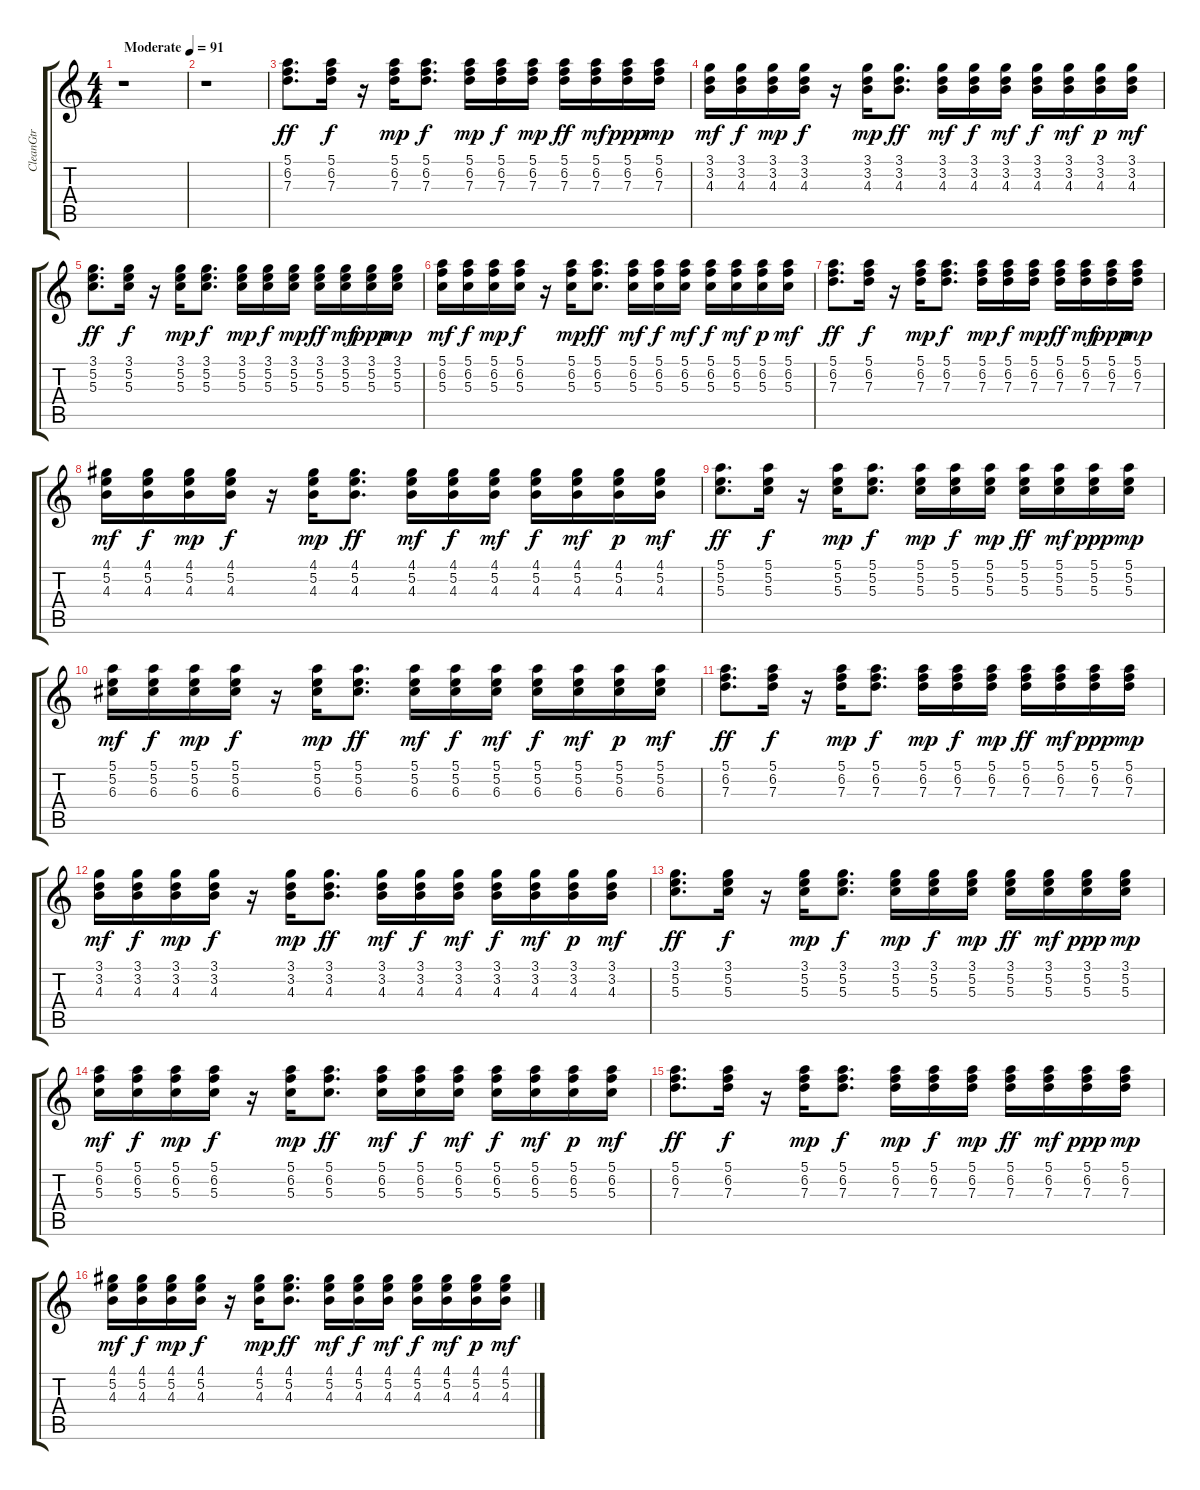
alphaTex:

\track ("CleanGtr" "CleanGtr") {instrument electricguitarclean}
\staff {score tabs}
\tuning (E4 B3 G3 D3 A2 E2) {hide}
\ts (4 4)
\tempo (91 "Moderate")
\clef g2
\ks c
r.1{dy ff instrument electricguitarclean} |
r.1 |
(5.1 6.2 7.3).8{d volume 6} (5.1 6.2 7.3).16{dy f} r.16 (5.1 6.2 7.3).16{dy mp} (5.1 6.2 7.3).8{d dy f} (5.1 6.2 7.3).16{dy mp} (5.1 6.2 7.3).16{dy f} (5.1 6.2 7.3).16{dy mp} (5.1 6.2 7.3).16{dy ff} (5.1 6.2 7.3).16{dy mf} (5.1 6.2 7.3).16{dy ppp} (5.1 6.2 7.3).16{dy mp} |
(3.1 3.2 4.3).16{dy mf} (3.1 3.2 4.3).16{dy f} (3.1 3.2 4.3).16{dy mp} (3.1 3.2 4.3).16{dy f} r.16 (3.1 3.2 4.3).16{dy mp} (3.1 3.2 4.3).8{d dy ff} (3.1 3.2 4.3).16{dy mf} (3.1 3.2 4.3).16{dy f} (3.1 3.2 4.3).16{dy mf} (3.1 3.2 4.3).16{dy f} (3.1 3.2 4.3).16{dy mf} (3.1 3.2 4.3).16{dy p} (3.1 3.2 4.3).16{dy mf} |
(3.1 5.2 5.3).8{d dy ff} (3.1 5.2 5.3).16{dy f} r.16 (3.1 5.2 5.3).16{dy mp} (3.1 5.2 5.3).8{d dy f} (3.1 5.2 5.3).16{dy mp} (3.1 5.2 5.3).16{dy f} (3.1 5.2 5.3).16{dy mp} (3.1 5.2 5.3).16{dy ff} (3.1 5.2 5.3).16{dy mf} (3.1 5.2 5.3).16{dy ppp} (3.1 5.2 5.3).16{dy mp} |
(5.1 6.2 5.3).16{dy mf} (5.1 6.2 5.3).16{dy f} (5.1 6.2 5.3).16{dy mp} (5.1 6.2 5.3).16{dy f} r.16 (5.1 6.2 5.3).16{dy mp} (5.1 6.2 5.3).8{d dy ff} (5.1 6.2 5.3).16{dy mf} (5.1 6.2 5.3).16{dy f} (5.1 6.2 5.3).16{dy mf} (5.1 6.2 5.3).16{dy f} (5.1 6.2 5.3).16{dy mf} (5.1 6.2 5.3).16{dy p} (5.1 6.2 5.3).16{dy mf} |
(5.1 6.2 7.3).8{d dy ff} (5.1 6.2 7.3).16{dy f} r.16 (5.1 6.2 7.3).16{dy mp} (5.1 6.2 7.3).8{d dy f} (5.1 6.2 7.3).16{dy mp} (5.1 6.2 7.3).16{dy f} (5.1 6.2 7.3).16{dy mp} (5.1 6.2 7.3).16{dy ff} (5.1 6.2 7.3).16{dy mf} (5.1 6.2 7.3).16{dy ppp} (5.1 6.2 7.3).16{dy mp} |
(4.1 5.2 4.3).16{dy mf} (4.1 5.2 4.3).16{dy f} (4.1 5.2 4.3).16{dy mp} (4.1 5.2 4.3).16{dy f} r.16 (4.1 5.2 4.3).16{dy mp} (4.1 5.2 4.3).8{d dy ff} (4.1 5.2 4.3).16{dy mf} (4.1 5.2 4.3).16{dy f} (4.1 5.2 4.3).16{dy mf} (4.1 5.2 4.3).16{dy f} (4.1 5.2 4.3).16{dy mf} (4.1 5.2 4.3).16{dy p} (4.1 5.2 4.3).16{dy mf} |
(5.1 5.2 5.3).8{d dy ff} (5.1 5.2 5.3).16{dy f} r.16 (5.1 5.2 5.3).16{dy mp} (5.1 5.2 5.3).8{d dy f} (5.1 5.2 5.3).16{dy mp} (5.1 5.2 5.3).16{dy f} (5.1 5.2 5.3).16{dy mp} (5.1 5.2 5.3).16{dy ff} (5.1 5.2 5.3).16{dy mf} (5.1 5.2 5.3).16{dy ppp} (5.1 5.2 5.3).16{dy mp} |
(5.1 5.2 6.3).16{dy mf} (5.1 5.2 6.3).16{dy f} (5.1 5.2 6.3).16{dy mp} (5.1 5.2 6.3).16{dy f} r.16 (5.1 5.2 6.3).16{dy mp} (5.1 5.2 6.3).8{d dy ff} (5.1 5.2 6.3).16{dy mf} (5.1 5.2 6.3).16{dy f} (5.1 5.2 6.3).16{dy mf} (5.1 5.2 6.3).16{dy f} (5.1 5.2 6.3).16{dy mf} (5.1 5.2 6.3).16{dy p} (5.1 5.2 6.3).16{dy mf} |
(5.1 6.2 7.3).8{d dy ff} (5.1 6.2 7.3).16{dy f} r.16 (5.1 6.2 7.3).16{dy mp} (5.1 6.2 7.3).8{d dy f} (5.1 6.2 7.3).16{dy mp} (5.1 6.2 7.3).16{dy f} (5.1 6.2 7.3).16{dy mp} (5.1 6.2 7.3).16{dy ff} (5.1 6.2 7.3).16{dy mf} (5.1 6.2 7.3).16{dy ppp} (5.1 6.2 7.3).16{dy mp} |
(3.1 3.2 4.3).16{dy mf} (3.1 3.2 4.3).16{dy f} (3.1 3.2 4.3).16{dy mp} (3.1 3.2 4.3).16{dy f} r.16 (3.1 3.2 4.3).16{dy mp} (3.1 3.2 4.3).8{d dy ff} (3.1 3.2 4.3).16{dy mf} (3.1 3.2 4.3).16{dy f} (3.1 3.2 4.3).16{dy mf} (3.1 3.2 4.3).16{dy f} (3.1 3.2 4.3).16{dy mf} (3.1 3.2 4.3).16{dy p} (3.1 3.2 4.3).16{dy mf} |
(3.1 5.2 5.3).8{d dy ff} (3.1 5.2 5.3).16{dy f} r.16 (3.1 5.2 5.3).16{dy mp} (3.1 5.2 5.3).8{d dy f} (3.1 5.2 5.3).16{dy mp} (3.1 5.2 5.3).16{dy f} (3.1 5.2 5.3).16{dy mp} (3.1 5.2 5.3).16{dy ff} (3.1 5.2 5.3).16{dy mf} (3.1 5.2 5.3).16{dy ppp} (3.1 5.2 5.3).16{dy mp} |
(5.1 6.2 5.3).16{dy mf} (5.1 6.2 5.3).16{dy f} (5.1 6.2 5.3).16{dy mp} (5.1 6.2 5.3).16{dy f} r.16 (5.1 6.2 5.3).16{dy mp} (5.1 6.2 5.3).8{d dy ff} (5.1 6.2 5.3).16{dy mf} (5.1 6.2 5.3).16{dy f} (5.1 6.2 5.3).16{dy mf} (5.1 6.2 5.3).16{dy f} (5.1 6.2 5.3).16{dy mf} (5.1 6.2 5.3).16{dy p} (5.1 6.2 5.3).16{dy mf} |
(5.1 6.2 7.3).8{d dy ff} (5.1 6.2 7.3).16{dy f} r.16 (5.1 6.2 7.3).16{dy mp} (5.1 6.2 7.3).8{d dy f} (5.1 6.2 7.3).16{dy mp} (5.1 6.2 7.3).16{dy f} (5.1 6.2 7.3).16{dy mp} (5.1 6.2 7.3).16{dy ff} (5.1 6.2 7.3).16{dy mf} (5.1 6.2 7.3).16{dy ppp} (5.1 6.2 7.3).16{dy mp} |
(4.1 5.2 4.3).16{dy mf} (4.1 5.2 4.3).16{dy f} (4.1 5.2 4.3).16{dy mp} (4.1 5.2 4.3).16{dy f} r.16 (4.1 5.2 4.3).16{dy mp} (4.1 5.2 4.3).8{d dy ff} (4.1 5.2 4.3).16{dy mf} (4.1 5.2 4.3).16{dy f} (4.1 5.2 4.3).16{dy mf} (4.1 5.2 4.3).16{dy f} (4.1 5.2 4.3).16{dy mf} (4.1 5.2 4.3).16{dy p} (4.1 5.2 4.3).16{dy mf}
